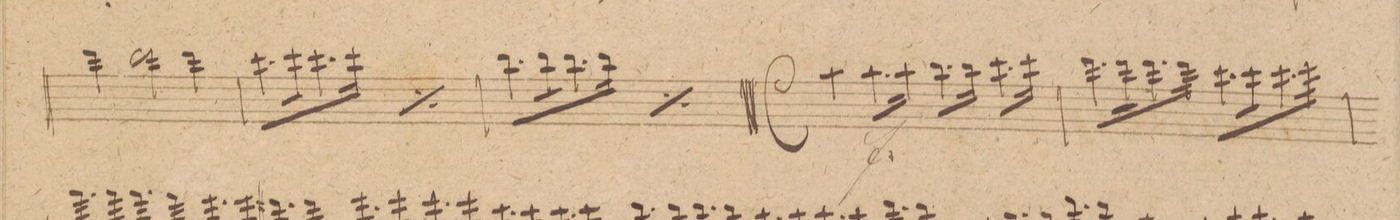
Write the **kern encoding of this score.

**kern	**dynam
*I"Violino. 1mo	*
*clefG2	*
*k[f#c#g#]	*
*met(c)	*
*M4/4	*
4ddd\	.
2ddd\	.
4ddd\	.
=17	=17
8.ccc#\L	.
16ccc#\K	.
8.ccc#\	.
16ccc#\Jk	.
*rep	*
8.ccc#\L	.
16ccc#\K	.
8.ccc#\	.
16ccc#\Jk	.
*Xrep	*
=18	=18
8.bb\L	.
16bb\K	.
8.bb\	.
16bb\Jk	.
*rep	*
8.bb\L	.
16bb\K	.
8.bb\	.
16bb\Jk	.
*Xrep	*
=19||	=19||
*M4/4	*
*met(c)	*
*mmet(c)	*
4aa\	.
8.aa\L	f
16aa\Jk	.
8.bb\L	.
16bb\Jk	.
8.ccc#\L	.
16ccc#\Jk	.
=20	=20
8.ddd\L	.
16ddd\K	.
8.ddd\	.
16ddd\Jk	.
8.ccc#\L	.
16ccc#\K	.
8.ccc#\	.
16ccc#\Jk	.
=21	=21
*-	*-
